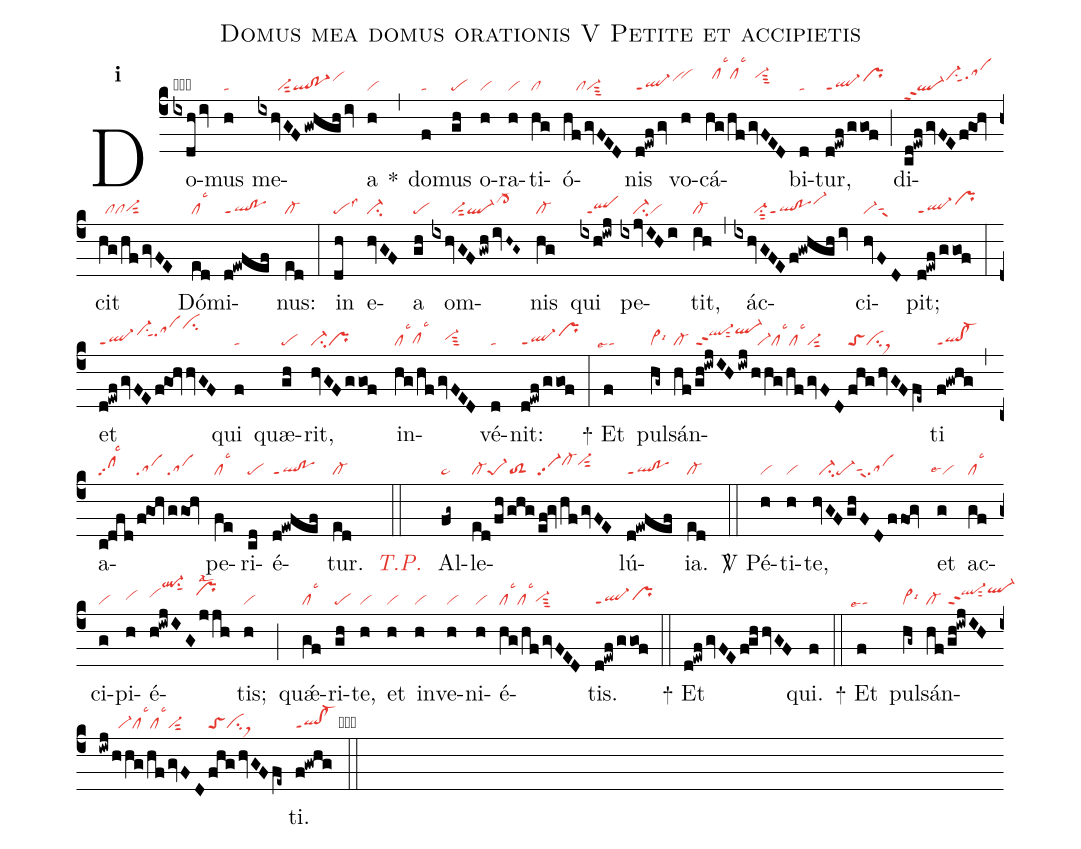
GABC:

name:Domus mea domus orationis V Petite et accipietis;
office-part:re;
mode:1;
nabc-lines:1;
%%
initial-style: 1;
name: Domus mea domus orationis;
mode: 1;
office-part: Responsorium;
annotation: Resp.;
annotation: i;
nabc-lines:1;
%%
(c4) Do(ixdh/iv|ob////pe-vihj)mus(h|ta) me(ixhvGF/gwhgh/iv|//////vi-sut2ql!po-1vihj)a(h|vi) <sp>*</sp>(,) do(f|ta)mus(gh|pe) o(h|vi)ra(h|vi)ti(hg|cl)ó(hf/gvFED|////clvi-sut3)nis(d!ewf/gv|ql-ppt1vihj) vo(h|vihk)cá(hg/hf|//clhklsc3clhklsc3|gvFED|//vi-hksut3)bi(d|ta)tur,(d!ewf/ggof|ql-ppt1prhj) (;) di(cd!ewf/gvFE/f!goh|ql-ppt2vi-hjsu1sut1sahk)cit(hg/hf/gvFE|//clclvi-hgsut2) Dó(ed|cllsc3)mi(d!ewfef|ql!poppt1)nus:(ed|cl-) (:) in(dh|pelss3) e(hvGF|ci-)a(gh|pe) om(ixhvGF/gwh/ivH~G~|//////vi-sut2ql-cl->hj)nis(hg|cl-) qui(ixh!iwj|//qlppt1) pe(ixjvIHi|////ci-vi)tit,(ih|cl-) (,) ác(ixhvGFEf!gwhgh/iv|//////vi-su1sut2ql!poppt1vi-hj)ci(hvFD|vi-sut1suw1)pit;(d!ewf/ggof|ql-ppt1prhj) (:) et(d!ewf/gvFE|ql-ppt1vi-hjsu1sut1|f!gohhvGF|sahjcihm) qui(f|ta) quæ(gh|pe)rit,(hvGFggof|ci-pr) in(hg/hf|cllsc3clhglsc3|gvFED|//vi-hhsut3)vé(d|ta)nit:(d!ewf/ggof|ql-ppt1prhj) (:)
<sp>+</sp> Et(f|``talse7) pul(hg~|vi>lsi6)sán(hf/gh!iwjIH/iwj|cl-//ql-hjppt2sut2ql-hk|hhg/hf/gvFD|//vi-cllsc3cllsc3vi-sut2|fhg/hvGFfe~|toScist>he)ti(f!gwhg|ql!cl-ppt1) (,) a(c!dfd|sflsc3|f!goh|sa|ggoh|sa)pe(fe|cllsc3)ri(cd|pe)é(d!ewfef|ql!poppt1)tur.(ed|cl-) (::) <i><c> T.P.</c> </i> Al(fg~|ta>)le(ed/fh/ghg|cl-pe-1toS2|ef!gvhfgvFE|vi-pp2cl-hjvi-hjsut2)lú(d!ewfef|ql!poppt1)ia.(ed|cl-) (::)
<sp>V/</sp> Pé(h|vi)ti(h|vi)te,(hvGFghFDffog|//ci-pe-sut1suw1sa) et(g|``vilse4) ac(gf|cllsc3)ci(g|vi)pi(h|vihh)é(h!iwjIG/jjh|vihiql-hmsu1sut1///prhjlsal2)tis;(h|vi) (;) quǽ(gf|cllsc3)ri(gh|pe)te,(h|vi) et(h|vi) in(h|vi)ve(h|vi)ni(h|vi)é(hg/hf/gvFED|cllsc3cllsc3vi-hgsut3)tis.(d!ewf/ggof|ql-ppt1prhh) (::)<sp>+</sp> Et(d!ewf/gvFE/f!ghhvGF) qui.(f) (::)
<sp>+</sp> Et(f|``talse7) pul(hg~|vi>lsi6)sán(hf/gh!iwjIH/iwj|cl-//ql-hjppt2sut2ql-hk|hhg/hf/gvFD|//vi-cllsc3cllsc3vi-sut2|fhg/hvGFfe~|toScist>he)ti.(f!gwhg|ql!cl-ppt1cb) (::)
